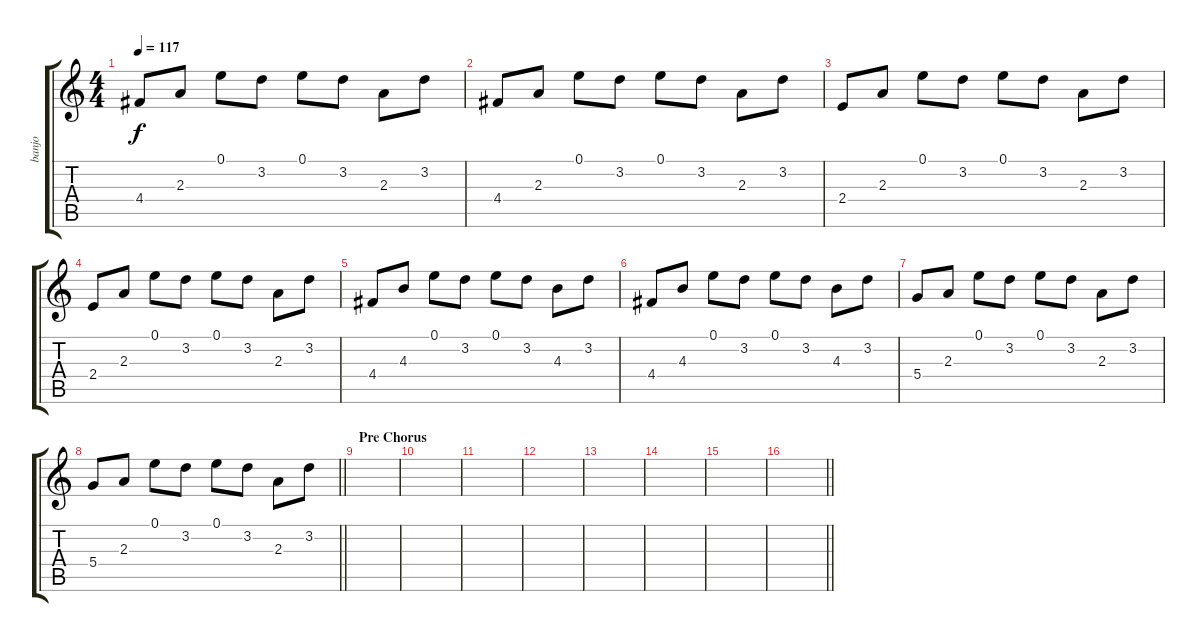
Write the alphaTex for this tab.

\track ("banjo" "banjo") {instrument acousticguitarsteel}
\staff {score tabs}
\tuning (E4 B3 G3 D3 A2 E2) {hide}
\ts (4 4)
\tempo 117
\clef g2
\ks c
4.4.8{dy f} 2.3.8 0.1.8 3.2.8 0.1.8 3.2.8 2.3.8 3.2.8 |
4.4.8 2.3.8 0.1.8 3.2.8 0.1.8 3.2.8 2.3.8 3.2.8 |
2.4.8 2.3.8 0.1.8 3.2.8 0.1.8 3.2.8 2.3.8 3.2.8 |
2.4.8 2.3.8 0.1.8 3.2.8 0.1.8 3.2.8 2.3.8 3.2.8 |
4.4.8 4.3.8 0.1.8 3.2.8 0.1.8 3.2.8 4.3.8 3.2.8 |
4.4.8 4.3.8 0.1.8 3.2.8 0.1.8 3.2.8 4.3.8 3.2.8 |
5.4.8 2.3.8 0.1.8 3.2.8 0.1.8 3.2.8 2.3.8 3.2.8 |
\barLineRight lightlight
5.4.8 2.3.8 0.1.8 3.2.8 0.1.8 3.2.8 2.3.8 3.2.8 |
\section ("" "Pre Chorus")
|
|
|
|
|
|
|
\barLineRight lightlight
